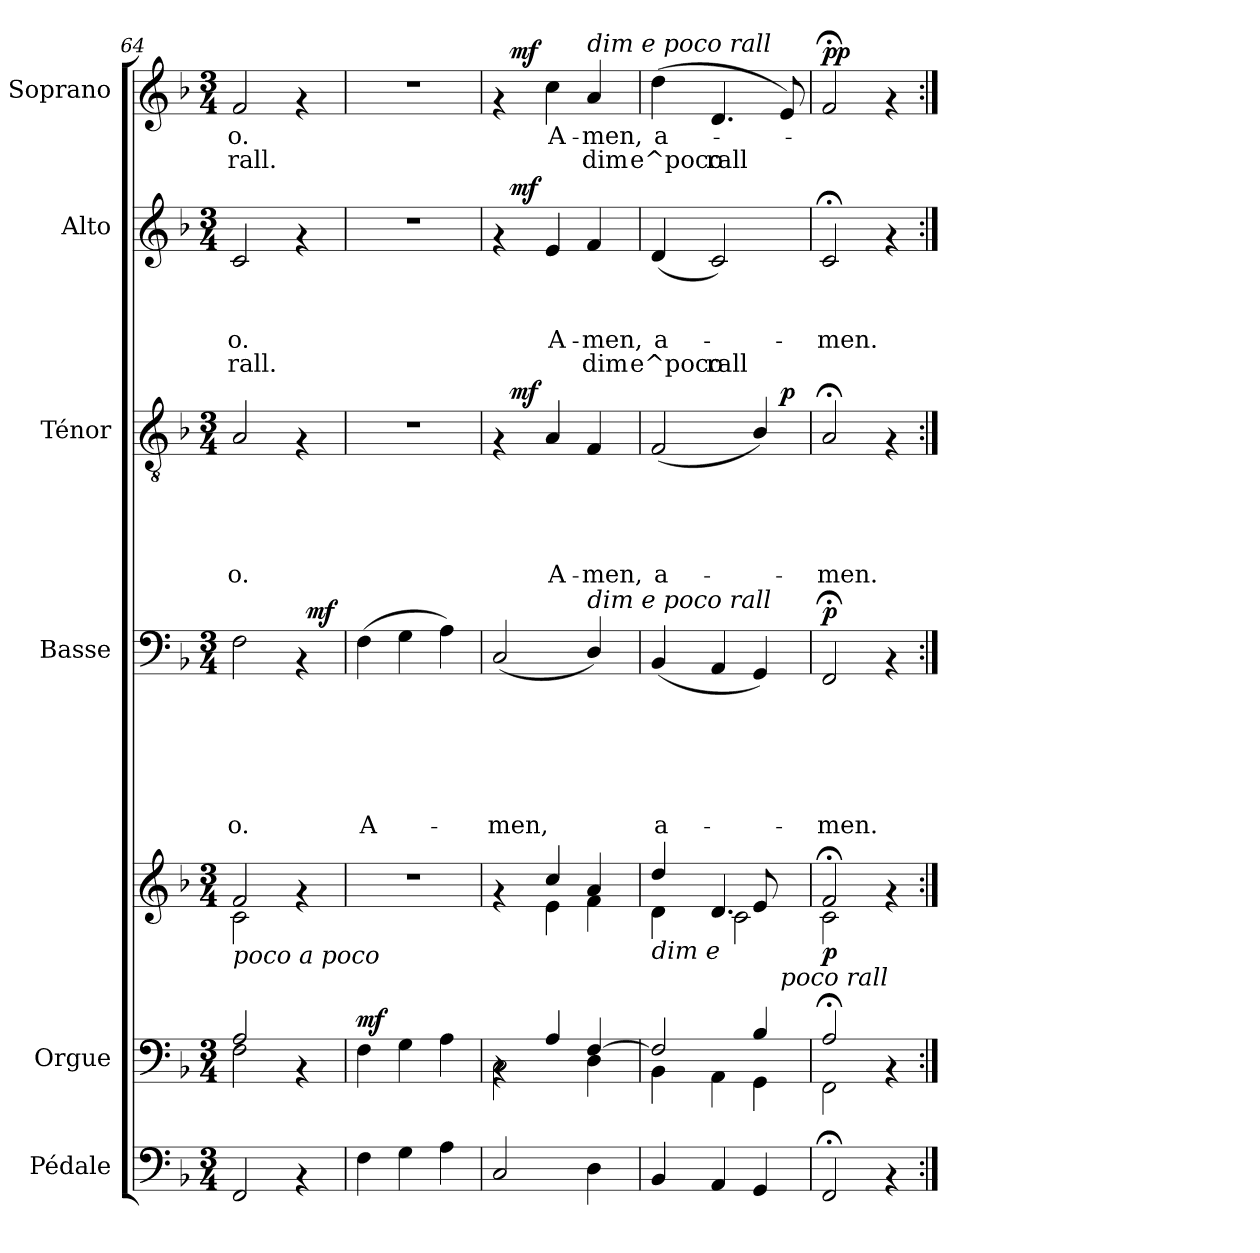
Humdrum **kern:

**kern	**kern	**kern	**dynam	**kern	**text	**text	**text	**text	**text	**text	**dynam	**kern	**text	**text	**text	**text	**text	**dynam	**kern	**text	**text	**text	**text	**dynam	**kern	**text	**text	**dynam
*part6	*part5	*part5	*part5	*part4	*part4	*part4	*part4	*part4	*part4	*part4	*part4	*part3	*part3	*part3	*part3	*part3	*part3	*part3	*part2	*part2	*part2	*part2	*part2	*part2	*part1	*part1	*part1	*part1
*staff7	*staff6	*staff5	*staff5/6	*staff4	*staff4	*staff4	*staff4	*staff4	*staff4	*staff4	*staff4	*staff3	*staff3	*staff3	*staff3	*staff3	*staff3	*staff3	*staff2	*staff2	*staff2	*staff2	*staff2	*staff2	*staff1	*staff1	*staff1	*staff1
*I"Pédale	*I"Orgue	*	*	*I"Basse	*	*	*	*	*	*	*	*I"Ténor	*	*	*	*	*	*	*I"Alto	*	*	*	*	*	*I"Soprano	*	*	*
*clefF4	*clefF4	*clefG2	*	*clefF4	*	*	*	*	*	*	*	*clefGv2	*	*	*	*	*	*	*clefG2	*	*	*	*	*	*clefG2	*	*	*
*k[b-]	*k[b-]	*k[b-]	*	*k[b-]	*	*	*	*	*	*	*	*k[b-]	*	*	*	*	*	*	*k[b-]	*	*	*	*	*	*k[b-]	*	*	*
*F:	*F:	*F:	*	*F:	*	*	*	*	*	*	*	*F:	*	*	*	*	*	*	*F:	*	*	*	*	*	*F:	*	*	*
*M3/4	*M3/4	*M3/4	*	*M3/4	*	*	*	*	*	*	*	*M3/4	*	*	*	*	*	*	*M3/4	*	*	*	*	*	*M3/4	*	*	*
=64	=64	=64	=64	=64	=64	=64	=64	=64	=64	=64	=64	=64	=64	=64	=64	=64	=64	=64	=64	=64	=64	=64	=64	=64	=64	=64	=64	=64
*	*^	*^	*	*	*	*	*	*	*	*	*	*	*	*	*	*	*	*	*	*	*	*	*	*	*	*	*	*
!	!	!	!LO:TX:b:i:t=poco a poco	!	!	!	!	!	!	!	!	!	!	!	!	!	!	!	!	!	!	!	!	!	!	!	!	!	!	!
!	!	!	!	!	!	!	!	!	!	!	!	!LO:LY:b	!	!	!	!	!	!	!LO:LY:b	!	!	!	!	!LO:LY:b	!LO:LY:b	!	!	!LO:LY:b	!LO:LY:b	!
*	*	*	*	*	*	*^	*	*	*	*	*	*	*	*	*	*	*	*	*	*	*	*	*	*	*	*	*	*	*	*
2FF/	2A/	2F\	2f/	2c\	.	2F\	2ryy	.	.	.	.	.	-o.	.	2A/	.	.	.	.	-o.	.	2c/	.	.	-o.	rall.	.	2f/	-o.	rall.	.
4rAA	4rAA	4ryy	4rf	4ryy	.	4rAA	32ryy	.	.	.	.	.	.	.	4rF	.	.	.	.	.	.	4rf	.	.	.	.	.	4rf	.	.	.
!	!	!	!	!	!	!	!	!	!	!	!	!	!	!LO:DY:a	!	!	!	!	!	!	!	!	!	!	!	!	!	!	!	!	!
.	.	.	.	.	.	.	8..ryy	.	.	.	.	.	.	mf	.	.	.	.	.	.	.	.	.	.	.	.	.	.	.	.	.
=65	=65	=65	=65	=65	=65	=65	=65	=65	=65	=65	=65	=65	=65	=65	=65	=65	=65	=65	=65	=65	=65	=65	=65	=65	=65	=65	=65	=65	=65	=65	=65
!	!	!	!LO:TX:b:i:t=rall.	!	!	!	!	!	!	!	!	!	!	!	!	!	!	!	!	!	!	!	!	!	!	!	!	!	!	!	!
!	!	!	!	!	!LO:DY:a=2	!	!	!	!	!	!	!	!LO:LY:b	!	!	!	!	!	!	!	!	!	!	!	!	!	!	!	!	!	!
*	*v	*v	*	*	*	*v	*v	*	*	*	*	*	*	*	*	*	*	*	*	*	*	*	*	*	*	*	*	*	*	*	*
*	*	*v	*v	*	*	*	*	*	*	*	*	*	*	*	*	*	*	*	*	*	*	*	*	*	*	*	*	*	*
4F\	4F\	2.r	mf	(>4F\	.	.	.	.	.	A-	.	2.r	.	.	.	.	.	.	2.r	.	.	.	.	.	2.r	.	.	.
4G\	4G\	.	.	4G\	.	.	.	.	.	.	.	.	.	.	.	.	.	.	.	.	.	.	.	.	.	.	.	.
4A\	4A\	.	.	4A\)	.	.	.	.	.	.	.	.	.	.	.	.	.	.	.	.	.	.	.	.	.	.	.	.
=66	=66	=66	=66	=66	=66	=66	=66	=66	=66	=66	=66	=66	=66	=66	=66	=66	=66	=66	=66	=66	=66	=66	=66	=66	=66	=66	=66	=66
*	*^	*^	*	*	*	*	*	*	*	*	*	*	*	*	*	*	*	*	*	*	*	*	*	*	*	*	*	*
!	!	!	!	!	!	!	!	!	!	!	!	!LO:LY:b	!	!	!	!	!	!	!	!	!	!	!	!	!	!	!	!	!	!
*	*	*	*	*	*	*	*	*	*	*	*	*	*	*^	*	*	*	*	*	*	*^	*	*	*	*	*	*^	*	*	*
2C/	4rBB	2C\	4rf	4ryy	.	(<2C/	.	.	.	.	.	-men,	.	4rF	16ryy	.	.	.	.	.	.	4rf	16ryy	.	.	.	.	.	4rf	16ryy	.	.	.
!	!	!	!	!	!	!	!	!	!	!	!	!	!	!	!	!	!	!	!	!	!LO:DY:a	!	!	!	!	!	!	!LO:DY:a	!	!	!	!	!LO:DY:a
.	.	.	.	.	.	.	.	.	.	.	.	.	.	.	2ryy	.	.	.	.	.	mf	.	2ryy	.	.	.	.	mf	.	2ryy	.	.	mf
!	!	!	!	!	!	!	!	!	!	!	!	!	!	!	!	!	!	!	!	!LO:LY:b	!	!	!	!	!	!LO:LY:b	!	!	!	!	!LO:LY:b	!	!
.	4A/	.	4cc/	4e\	.	.	.	.	.	.	.	.	.	4A/	.	.	.	.	.	A-	.	4e/	.	.	.	A-	.	.	4cc\	.	A-	.	.
!	!	!	!	!	!	!	!	!	!	!	!	!	!	!	!	!	!	!	!	!	!	!	!	!	!	!	!	!	!LO:TX:a:i:t=dim e poco rall	!	!	!	!
!	!	!	!	!	!	!LO:TX:a:i:t=dim e poco rall	!	!	!	!	!	!	!	!	!	!	!	!	!	!	!	!	!	!	!	!	!	!	!	!	!	!	!
!	!	!	!	!	!	!	!	!	!	!	!	!	!	!	!	!	!	!	!	!LO:LY:b	!	!	!	!	!	!LO:LY:b	!LO:LY:b	!	!	!	!LO:LY:b	!LO:LY:b	!
4D\	[>4F/	4D\	4a/	4f\	.	4D/)	.	.	.	.	.	.	.	4F/	.	.	.	.	.	-men,	.	4f/	.	.	.	-men,	dim	.	4a/	.	-men,	dim	.
.	.	.	.	.	.	.	.	.	.	.	.	.	.	.	8.ryy	.	.	.	.	.	.	.	8.ryy	.	.	.	.	.	.	8.ryy	.	.	.
=67	=67	=67	=67	=67	=67	=67	=67	=67	=67	=67	=67	=67	=67	=67	=67	=67	=67	=67	=67	=67	=67	=67	=67	=67	=67	=67	=67	=67	=67	=67	=67	=67	=67
*	*	*	*^	*^	*	*	*	*	*	*	*	*	*	*	*	*	*	*	*	*	*	*	*	*	*	*	*	*	*	*	*	*	*
!	!	!	!LO:TX:b:i:t=dim e	!	!	!	!	!	!	!	!	!	!	!	!	!	!	!	!	!	!	!	!	!	!	!	!	!	!	!	!	!	!	!	!
!	!	!	!	!	!	!	!	!	!	!	!	!	!	!LO:LY:b	!	!	!	!	!	!	!	!LO:LY:b	!	!	!	!	!	!LO:LY:b	!LO:LY:b	!	!	!	!LO:LY:b	!LO:LY:b	!
*	*	*	*	*	*	*	*	*	*	*	*	*	*	*	*	*	*	*	*	*	*	*	*	*v	*v	*	*	*	*	*	*	*	*	*	*
*	*	*	*	*	*	*	*	*	*	*	*	*	*	*	*	*	*	*	*	*	*	*	*	*	*	*	*	*	*	*v	*v	*	*	*
4BB-/	2F/]	4BB-\	4dd/	4d\	4ryy	2ryy	.	(<4BB-/	.	.	.	.	.	a-	.	(<2F/	2ryy	.	.	.	.	a-	.	(<4d/	.	.	a-	e^poco	.	(>4dd\	a-	e^poco	.
!	!	!	!	!	!	!	!	!	!	!	!	!	!	!	!	!	!	!	!	!	!	!	!	!	!	!	!	!LO:LY:b	!	!	!	!LO:LY:b	!
4AA/	.	4AA\	4.d/	4.ryy	2c\	.	.	4AA/	.	.	.	.	.	.	.	.	.	.	.	.	.	.	.	2c/)	.	.	.	rall	.	4.d/	.	rall	.
4GG/	4B-/	4GG\	.	.	.	8e/	.	4GG/)	.	.	.	.	.	.	.	4B-/)	8ryy	.	.	.	.	.	.	.	.	.	.	.	.	.	.	.	.
!	!	!	!LO:TX:b:i:t=poco rall	!	!	!	!	!	!	!	!	!	!	!	!	!	!	!	!	!	!	!	!	!	!	!	!	!	!	!	!	!	!
!	!	!	!	!	!	!	!	!	!	!	!	!	!	!	!	!	!	!	!	!	!	!	!LO:DY:a	!	!	!	!	!	!	!	!	!	!
.	.	.	8ryy	8ryy	.	8ryy	.	.	.	.	.	.	.	.	.	.	8ryy	.	.	.	.	.	p	.	.	.	.	.	.	8e/)	.	.	.
=68	=68	=68	=68	=68	=68	=68	=68	=68	=68	=68	=68	=68	=68	=68	=68	=68	=68	=68	=68	=68	=68	=68	=68	=68	=68	=68	=68	=68	=68	=68	=68	=68	=68
!	!	!	!	!	!	!	!LO:DY:b	!	!	!	!	!	!	!LO:LY:b	!LO:DY:a	!	!	!	!	!	!	!LO:LY:b	!	!	!	!	!LO:LY:b	!	!	!	!	!	!LO:DY:a
!	!	!	!	!	!	!	!	!	!	!	!	!	!	!	!	!	!	!	!	!	!	!	!	!	!	!	!	!	!	!	!	!	!LO:DY:n=1:b
*	*	*	*	*v	*v	*v	*	*	*	*	*	*	*	*	*	*v	*v	*	*	*	*	*	*	*	*	*	*	*	*	*	*	*	*
2FF;</	2A;</	2FF\	2f;</	2c\	p	2FF;</	.	.	.	.	.	-men.	p	2A;</	.	.	.	.	-men.	.	2c;</	.	.	-men.	.	.	2f;</	.	.	p p
4rAA	4rAA	4ryy	4rf	4ryy	.	4rAA	.	.	.	.	.	.	.	4rF	.	.	.	.	.	.	4rf	.	.	.	.	.	4rf	.	.	.
*	*v	*v	*	*	*	*	*	*	*	*	*	*	*	*	*	*	*	*	*	*	*	*	*	*	*	*	*	*	*	*
*	*	*v	*v	*	*	*	*	*	*	*	*	*	*	*	*	*	*	*	*	*	*	*	*	*	*	*	*	*	*
=:|!	=:|!	=:|!	=:|!	=:|!	=:|!	=:|!	=:|!	=:|!	=:|!	=:|!	=:|!	=:|!	=:|!	=:|!	=:|!	=:|!	=:|!	=:|!	=:|!	=:|!	=:|!	=:|!	=:|!	=:|!	=:|!	=:|!	=:|!	=:|!
*-	*-	*-	*-	*-	*-	*-	*-	*-	*-	*-	*-	*-	*-	*-	*-	*-	*-	*-	*-	*-	*-	*-	*-	*-	*-	*-	*-	*-
